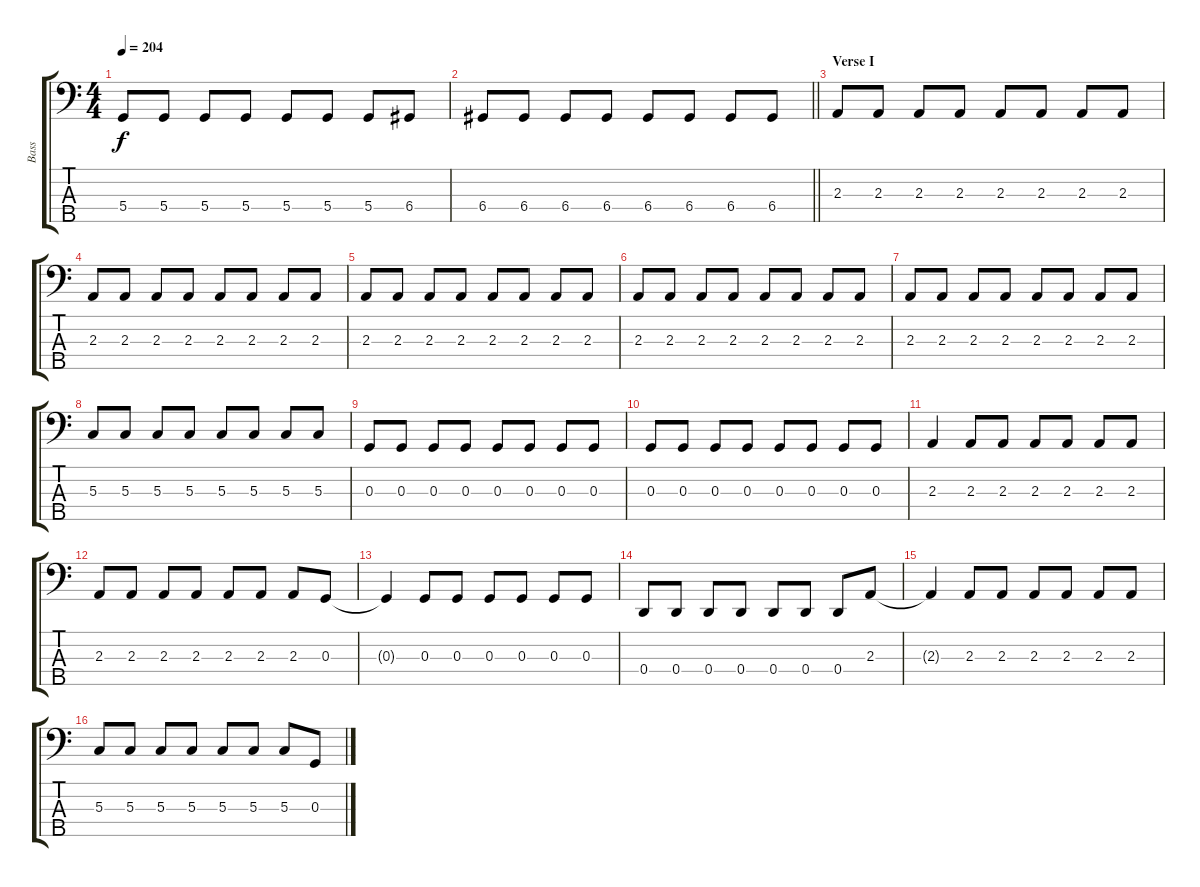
\track ("Bass" "Bass") {instrument electricbassfinger}
\staff {score tabs}
\tuning (F2 C2 G1 D1 A0) {hide}
\ts (4 4)
\tempo 204
\clef f4
\ks c
5.4.8{dy f} 5.4.8 5.4.8 5.4.8 5.4.8 5.4.8 5.4.8 6.4.8 |
\barLineRight lightlight
6.4.8 6.4.8 6.4.8 6.4.8 6.4.8 6.4.8 6.4.8 6.4.8 |
\section ("" "Verse I")
2.3.8 2.3.8 2.3.8 2.3.8 2.3.8 2.3.8 2.3.8 2.3.8 |
2.3.8 2.3.8 2.3.8 2.3.8 2.3.8 2.3.8 2.3.8 2.3.8 |
2.3.8 2.3.8 2.3.8 2.3.8 2.3.8 2.3.8 2.3.8 2.3.8 |
2.3.8 2.3.8 2.3.8 2.3.8 2.3.8 2.3.8 2.3.8 2.3.8 |
2.3.8 2.3.8 2.3.8 2.3.8 2.3.8 2.3.8 2.3.8 2.3.8 |
5.3.8 5.3.8 5.3.8 5.3.8 5.3.8 5.3.8 5.3.8 5.3.8 |
0.3.8 0.3.8 0.3.8 0.3.8 0.3.8 0.3.8 0.3.8 0.3.8 |
0.3.8 0.3.8 0.3.8 0.3.8 0.3.8 0.3.8 0.3.8 0.3.8 |
2.3.4 2.3.8 2.3.8 2.3.8 2.3.8 2.3.8 2.3.8 |
2.3.8 2.3.8 2.3.8 2.3.8 2.3.8 2.3.8 2.3.8 0.3.8 |
0.3{t}.4 0.3.8 0.3.8 0.3.8 0.3.8 0.3.8 0.3.8 |
0.4.8 0.4.8 0.4.8 0.4.8 0.4.8 0.4.8 0.4.8 2.3.8 |
2.3{t}.4 2.3.8 2.3.8 2.3.8 2.3.8 2.3.8 2.3.8 |
5.3.8 5.3.8 5.3.8 5.3.8 5.3.8 5.3.8 5.3.8 0.3.8
